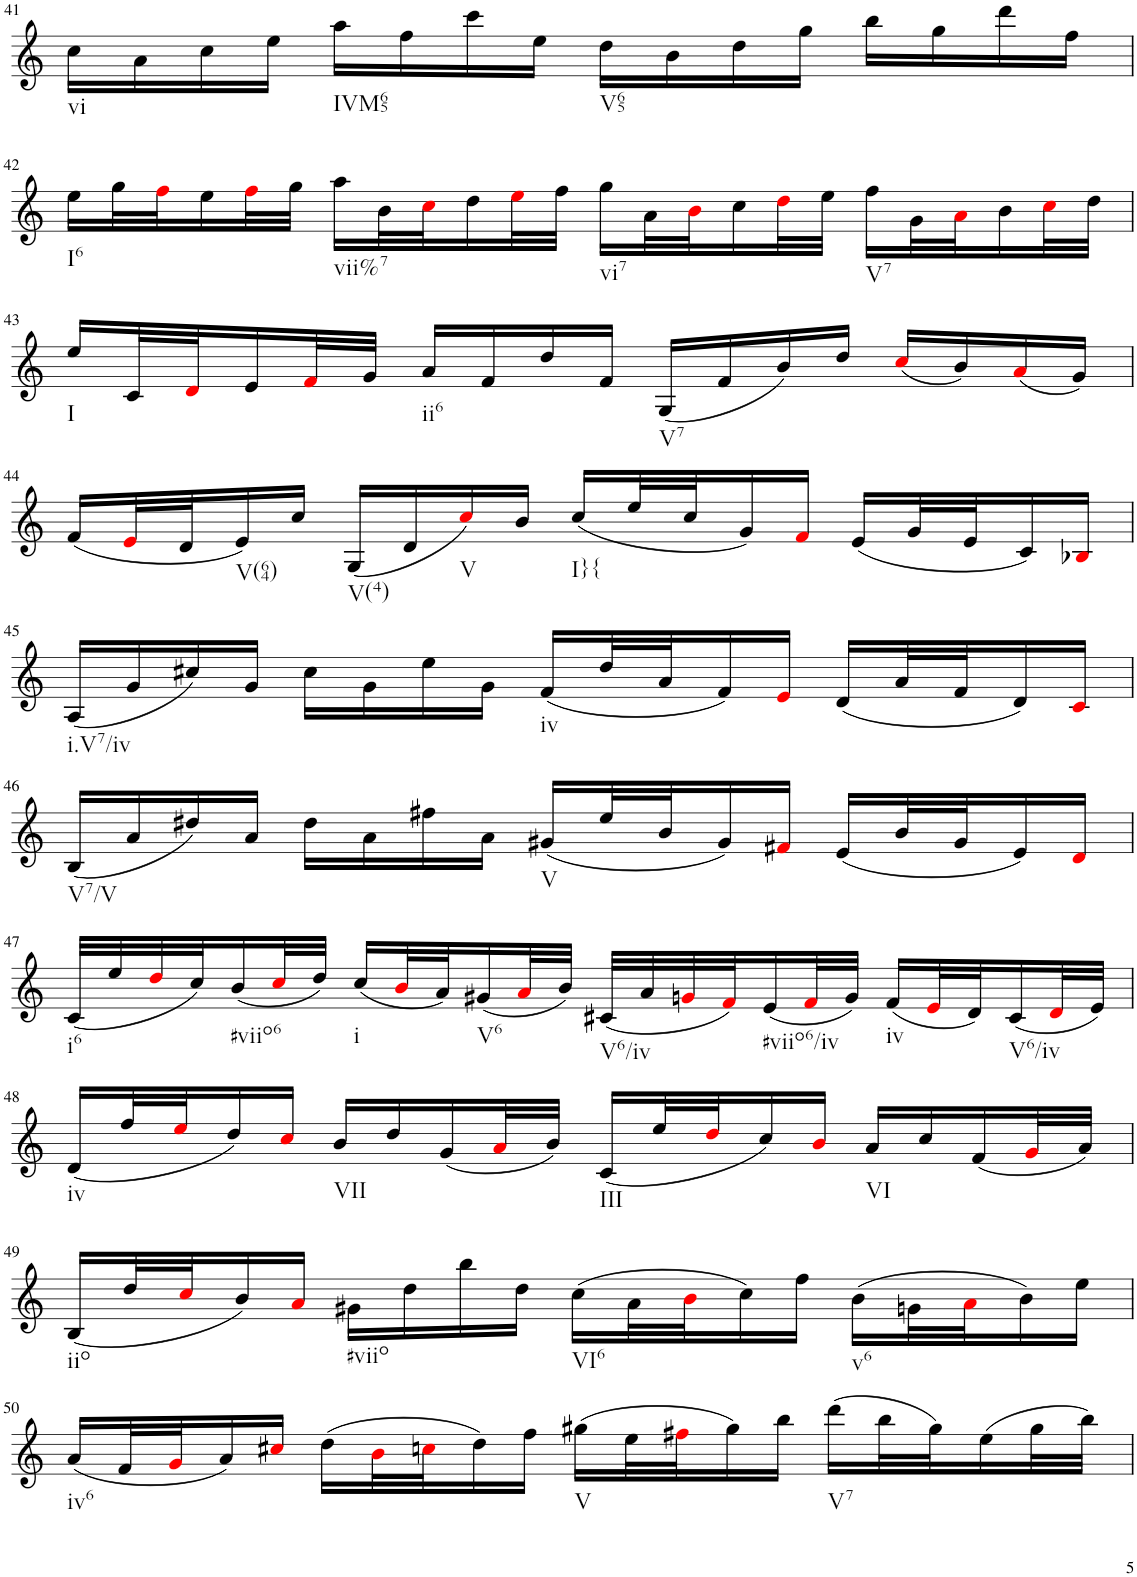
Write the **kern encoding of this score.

**kern
*part1
*staff1
*I"Violin
*I'Vln.
!!LO:PB:g=z
*clefG2
*k[]
*M2/2
=41
!LO:TX:b:t=vi
16cc\LL
16a\
16cc\
16ee\JJ
!LO:TX:b:t=IVM65
16aa\LL
16ff\
16ccc\
16ee\JJ
!LO:TX:b:t=V65
16dd\LL
16b\
16dd\
16gg\JJ
16bb\LL
16gg\
16ddd\
16ff\JJ
!!LO:LB:g=z
=42
!LO:TX:b:t=I6
16ee\LL
32gg\L
32ffi\J
16ee\
32ffi\L
32gg\JJJ
!LO:TX:b:t=vii%7
16aa\LL
32b\L
32cci\J
16dd\
32eei\L
32ff\JJJ
!LO:TX:b:t=vi7
16gg\LL
32a\L
32bi\J
16cc\
32ddi\L
32ee\JJJ
!LO:TX:b:t=V7
16ff\LL
32g\L
32ai\J
16b\
32cci\L
32dd\JJJ
!!LO:LB:g=z
=43
!LO:TX:b:t=I
16ee/LL
32c/L
32di/J
16e/
32fi/L
32g/JJJ
!LO:TX:b:t=ii6
16a/LL
16f/
16dd/
16f/JJ
!LO:TX:b:t=V7
(16G/LL
16f/
16b/)
16dd/JJ
(16cci/LL
16b/)
(16ai/
16g/JJ)
!!LO:LB:g=z
=44
(16f/LL
32ei/L
32d/J
!LO:TX:b:t=V(64)
16e/)
16cc/JJ
!LO:TX:b:t=V(4)
(16G/LL
16d/
!LO:TX:b:t=V
16cci/)
16b/JJ
!LO:TX:b:t=I}{
(16cc/LL
32ee/L
32cc/J
16g/)
16fi/JJ
(16e/LL
32g/L
32e/J
16c/)
16B-Xi/JJ
!!LO:LB:g=z
=45
!LO:TX:b:t=i.V7/iv
(16A/LL
16g/
16cc#X/)
16g/JJ
16cc#\LL
16g\
16ee\
16g\JJ
!LO:TX:b:t=iv
(16f/LL
32dd/L
32a/J
16f/)
16ei/JJ
(16d/LL
32a/L
32f/J
16d/)
16ci/JJ
!!LO:LB:g=z
=46
!LO:TX:b:t=V7/V
(16B/LL
16a/
16dd#X/)
16a/JJ
16dd#\LL
16a\
16ff#X\
16a\JJ
!LO:TX:b:t=V
(16g#X/LL
32ee/L
32b/J
16g#/)
16f#Xi/JJ
(16e/LL
32b/L
32g#/J
16e/)
16di/JJ
!!LO:LB:g=z
=47
!LO:TX:b:t=i6
(32c/LLL
32ee/
32ddi/
32cc/J)
!LO:TX:b:t=#viio6
(16b/
32cci/L
32dd/JJJ)
!LO:TX:b:t=i
(16cc/LL
32bi/L
32a/J)
!LO:TX:b:t=V6
(16g#X/
32ai/L
32b/JJJ)
!LO:TX:b:t=V6/iv
(32c#X/LLL
32a/
32gni/
32fi/J)
!LO:TX:b:t=#viio6/iv
(16e/
32fi/L
32g/JJJ)
!LO:TX:b:t=iv
(16f/LL
32ei/L
32d/J)
!LO:TX:b:t=V6/iv
(16c#/
32di/L
32e/JJJ)
!!LO:LB:g=z
=48
!LO:TX:b:t=iv
(16d/LL
32ff/L
32eei/J
16dd/)
16cci/JJ
!LO:TX:b:t=VII
16b/LL
16dd/
(16g/
32ai/L
32b/JJJ)
!LO:TX:b:t=III
(16c/LL
32ee/L
32ddi/J
16cc/)
16bi/JJ
!LO:TX:b:t=VI
16a/LL
16cc/
(16f/
32gi/L
32a/JJJ)
!!LO:LB:g=z
=49
!LO:TX:b:t=iio
(16B/LL
32dd/L
32cci/J
16b/)
16ai/JJ
!LO:TX:b:t=#viio
16g#X\LL
16dd\
16bb\
16dd\JJ
!LO:TX:b:t=VI6
(16cc\LL
32a\L
32bi\J
16cc\)
16ff\JJ
!LO:TX:b:t=v6
(16b\LL
32gn\L
32ai\J
16b\)
16ee\JJ
!!LO:LB:g=z
=50
!LO:TX:b:t=iv6
(16a/LL
32f/L
32gi/J
16a/)
16cc#Xi/JJ
(16dd\LL
32bi\L
32ccni\J
16dd\)
16ff\JJ
!LO:TX:b:t=V
(16gg#X\LL
32ee\L
32ff#Xi\J
16gg#\)
16bb\JJ
!LO:TX:b:t=V7
(16ddd\LL
32bb\L
32gg#\J)
(16ee\
32gg#\L
32bb\JJJ)
=
*-
